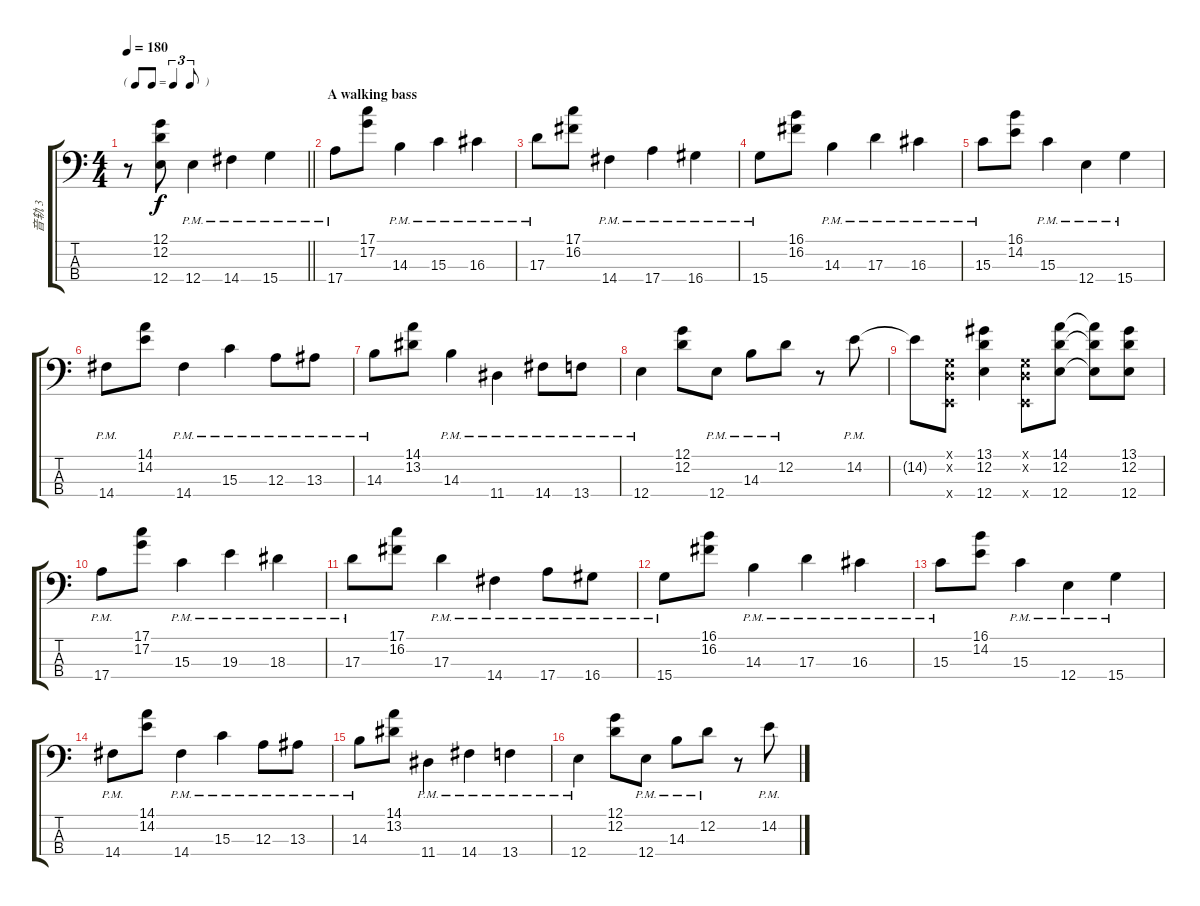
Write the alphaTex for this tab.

\track ("音轨 3" "音轨 3") {instrument electricbassfinger}
\staff {score tabs}
\tuning (G2 D2 A1 E1) {hide}
\ts (4 4)
\tf triplet8th
\tempo 180
\clef f4
\barLineRight lightlight
\ks c
r.8{dy f} (12.1 12.2 12.4).8 12.4{pm}.4 14.4{pm}.4 15.4{pm}.4 |
\section ("" "A walking bass")
17.4{pm}.8 (17.1 17.2).8 14.3{pm}.4 15.3{pm}.4 16.3{pm}.4 |
17.3{pm}.8 (17.1 16.2).8 14.4{pm}.4 17.4{pm}.4 16.4{pm}.4 |
15.4{pm}.8 (16.1 16.2).8 14.3{pm}.4 17.3{pm}.4 16.3{pm}.4 |
15.3{pm}.8 (16.1 14.2).8 15.3{pm}.4 12.4{pm}.4 15.4{pm}.4 |
14.4{pm}.8 (14.1 14.2).8 14.4{pm}.4 15.3{pm}.4 12.3{pm}.8 13.3{pm}.8 |
14.3{pm}.8 (14.1 13.2).8 14.3{pm}.4 11.4{pm}.4 14.4{pm}.8 13.4{pm}.8 |
12.4{pm}.4 (12.1 12.2).8 12.4{pm}.8 14.3{pm}.8 12.2{pm}.8 r.8 14.2{pm}.8 |
14.2{t}.8 (0.1{x} 0.2{x} 0.4{x}).8 (13.1 12.2 12.4).4 (0.1{x} 0.2{x} 0.4{x}).8 (14.1 12.2 12.4).8 (14.1{t} 12.2{t} 12.4{t}).8 (13.1 12.2 12.4).8 |
17.4{pm}.8 (17.1 17.2).8 15.3{pm}.4 19.3{pm}.4 18.3{pm}.4 |
17.3{pm}.8 (17.1 16.2).8 17.3{pm}.4 14.4{pm}.4 17.4{pm}.8 16.4{pm}.8 |
15.4{pm}.8 (16.1 16.2).8 14.3{pm}.4 17.3{pm}.4 16.3{pm}.4 |
15.3{pm}.8 (16.1 14.2).8 15.3{pm}.4 12.4{pm}.4 15.4{pm}.4 |
14.4{pm}.8 (14.1 14.2).8 14.4{pm}.4 15.3{pm}.4 12.3{pm}.8 13.3{pm}.8 |
14.3{pm}.8 (14.1 13.2).8 11.4{pm}.4 14.4{pm}.4 13.4{pm}.4 |
12.4{pm}.4 (12.1 12.2).8 12.4{pm}.8 14.3{pm}.8 12.2{pm}.8 r.8 14.2{pm}.8
